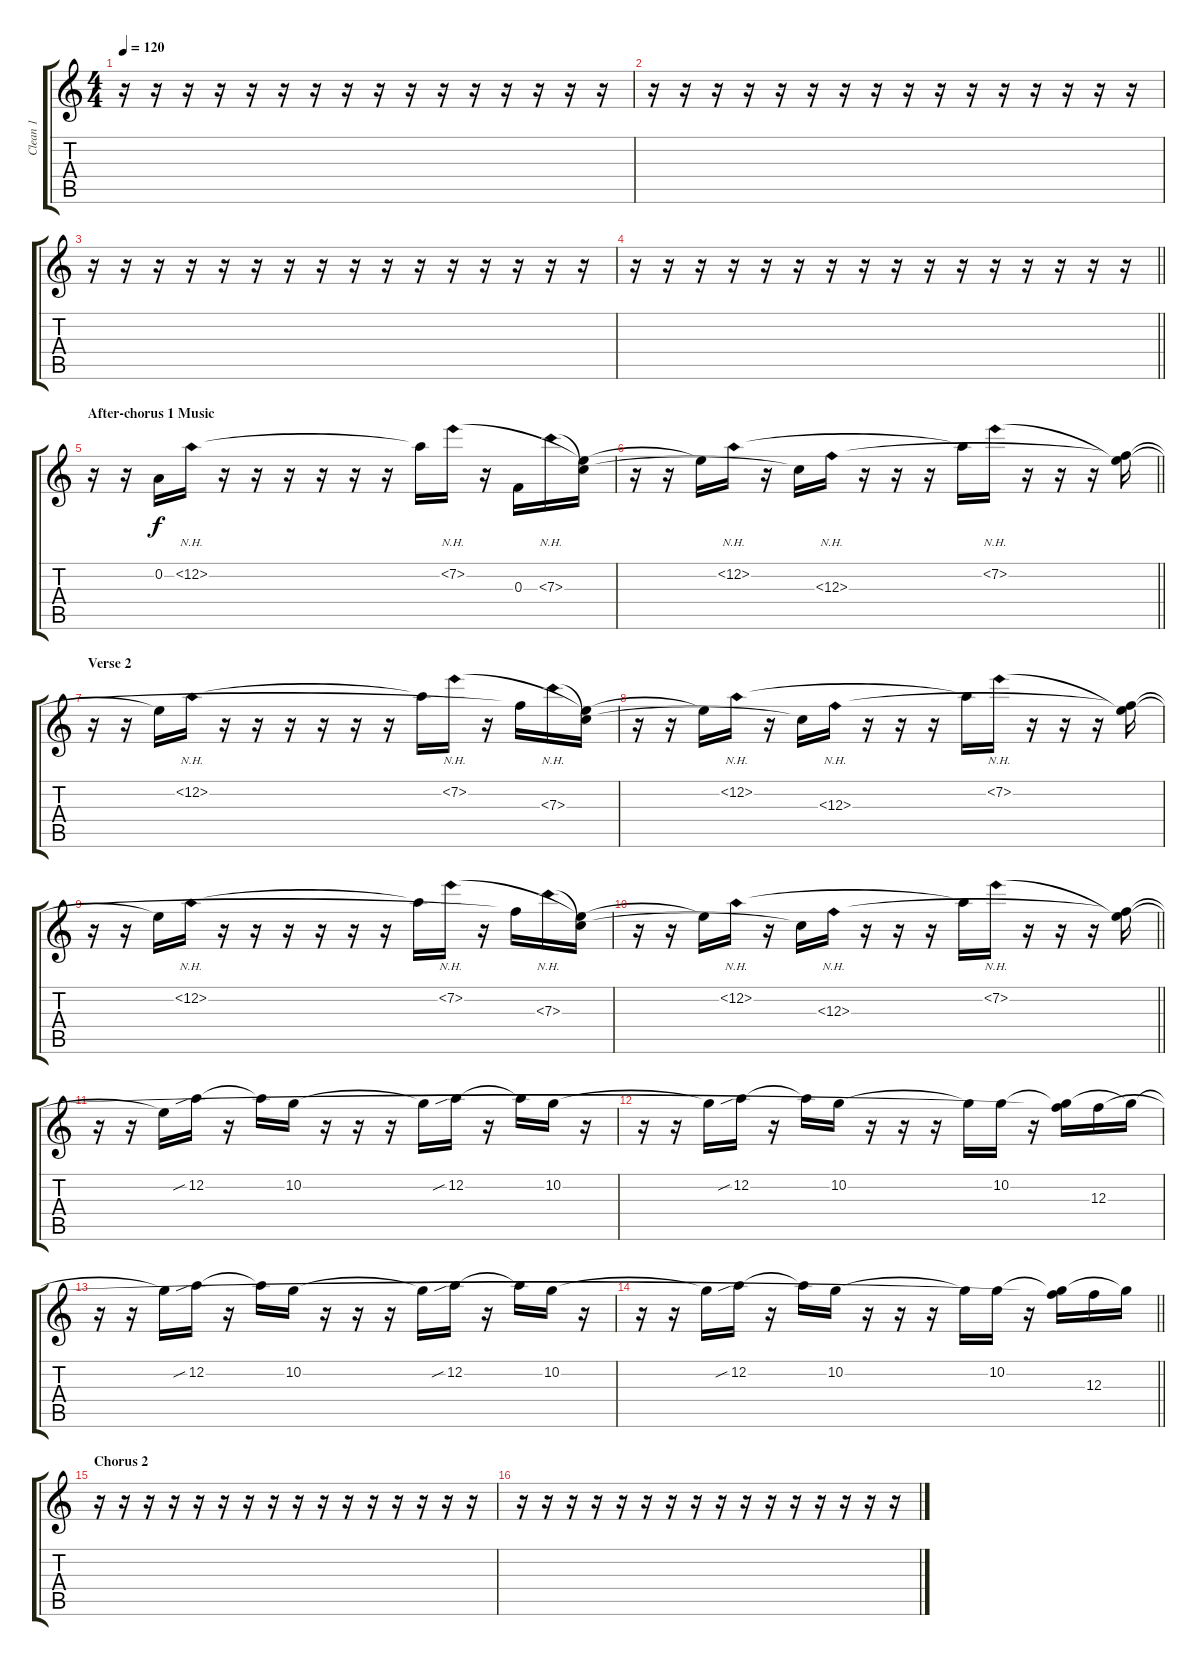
\track ("Clean 1" "Clean 1") {instrument electricguitarclean}
\staff {score tabs}
\tuning (D4 A3 F3 C3 G2 D2) {hide}
\ts (4 4)
\tempo 120
\clef g2
\ks c
r.16{dy f} r.16 r.16 r.16 r.16 r.16 r.16 r.16 r.16 r.16 r.16 r.16 r.16 r.16 r.16 r.16 |
r.16 r.16 r.16 r.16 r.16 r.16 r.16 r.16 r.16 r.16 r.16 r.16 r.16 r.16 r.16 r.16 |
r.16 r.16 r.16 r.16 r.16 r.16 r.16 r.16 r.16 r.16 r.16 r.16 r.16 r.16 r.16 r.16 |
\barLineRight lightlight
r.16 r.16 r.16 r.16 r.16 r.16 r.16 r.16 r.16 r.16 r.16 r.16 r.16 r.16 r.16 r.16 |
\section ("" "After-chorus 1 Music")
r.16 r.16 0.2.16 12.2{nh}.16 r.16 r.16 r.16 r.16 r.16 r.16 12.2{t}.16 7.2{nh}.16 r.16 0.3.16 7.3{nh}.16 (7.2{t} 7.3{t}).16 |
\barLineRight lightlight
r.16 r.16 7.2{t}.16 12.2{nh}.16 r.16 7.3{t}.16 12.3{nh}.16 r.16 r.16 r.16 12.2{t}.16 7.2{nh}.16 r.16 r.16 r.16 (7.2{t} 12.3{t}).16 |
\section ("" "Verse 2")
r.16 r.16 7.2{t}.16 12.2{nh}.16 r.16 r.16 r.16 r.16 r.16 r.16 12.2{t}.16 7.2{nh}.16 r.16 12.3{t}.16 7.3{nh}.16 (7.2{t} 7.3{t}).16 |
r.16 r.16 7.2{t}.16 12.2{nh}.16 r.16 7.3{t}.16 12.3{nh}.16 r.16 r.16 r.16 12.2{t}.16 7.2{nh}.16 r.16 r.16 r.16 (7.2{t} 12.3{t}).16 |
r.16 r.16 7.2{t}.16 12.2{nh}.16 r.16 r.16 r.16 r.16 r.16 r.16 12.2{t}.16 7.2{nh}.16 r.16 12.3{t}.16 7.3{nh}.16 (7.2{t} 7.3{t}).16 |
\barLineRight lightlight
r.16 r.16 7.2{t}.16 12.2{nh}.16 r.16 7.3{t}.16 12.3{nh}.16 r.16 r.16 r.16 12.2{t}.16 7.2{nh}.16 r.16 r.16 r.16 (7.2{t} 12.3{t}).16 |
r.16 r.16 7.2{t}.16 12.2{sib}.16 r.16 12.2{t}.16 10.2.16 r.16 r.16 r.16 10.2{t}.16 12.2{sib}.16 r.16 12.2{t}.16 10.2.16 r.16 |
r.16 r.16 10.2{t}.16 12.2{sib}.16 r.16 12.2{t}.16 10.2.16 r.16 r.16 r.16 10.2{t}.16 10.2.16 r.16 (10.2{t} 12.3{t}).16 12.3.16 10.2{t}.16 |
r.16 r.16 10.2{t}.16 12.2{sib}.16 r.16 12.2{t}.16 10.2.16 r.16 r.16 r.16 10.2{t}.16 12.2{sib}.16 r.16 12.2{t}.16 10.2.16 r.16 |
\barLineRight lightlight
r.16 r.16 10.2{t}.16 12.2{sib}.16 r.16 12.2{t}.16 10.2.16 r.16 r.16 r.16 10.2{t}.16 10.2.16 r.16 (10.2{t} 12.3{t}).16 12.3.16 10.2{t}.16 |
\section ("" "Chorus 2")
r.16 r.16 r.16 r.16 r.16 r.16 r.16 r.16 r.16 r.16 r.16 r.16 r.16 r.16 r.16 r.16 |
r.16 r.16 r.16 r.16 r.16 r.16 r.16 r.16 r.16 r.16 r.16 r.16 r.16 r.16 r.16 r.16
